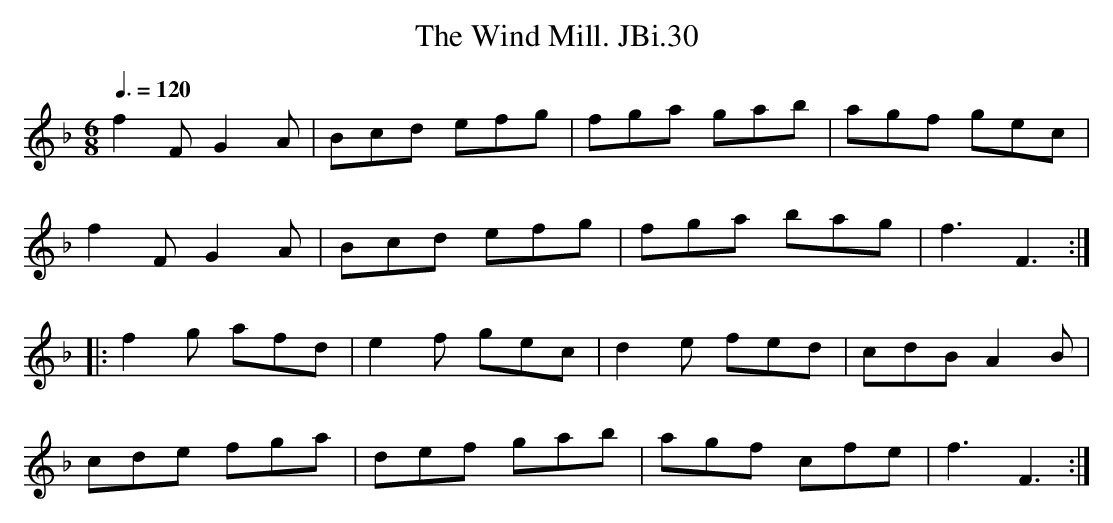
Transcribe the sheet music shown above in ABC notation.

X:1
T:Wind Mill. JBi.30, The
M:6/8
L:1/8
Q:3/8=120
K:F
f2FG2A|Bcd efg|fga gab|agf gec|
f2FG2A|Bcd efg|fga bag|f3F3:|
|:f2g afd|e2f gec|d2e fed|cdB A2B|
cde fga|def gab|agf cfe|f3F3:|
